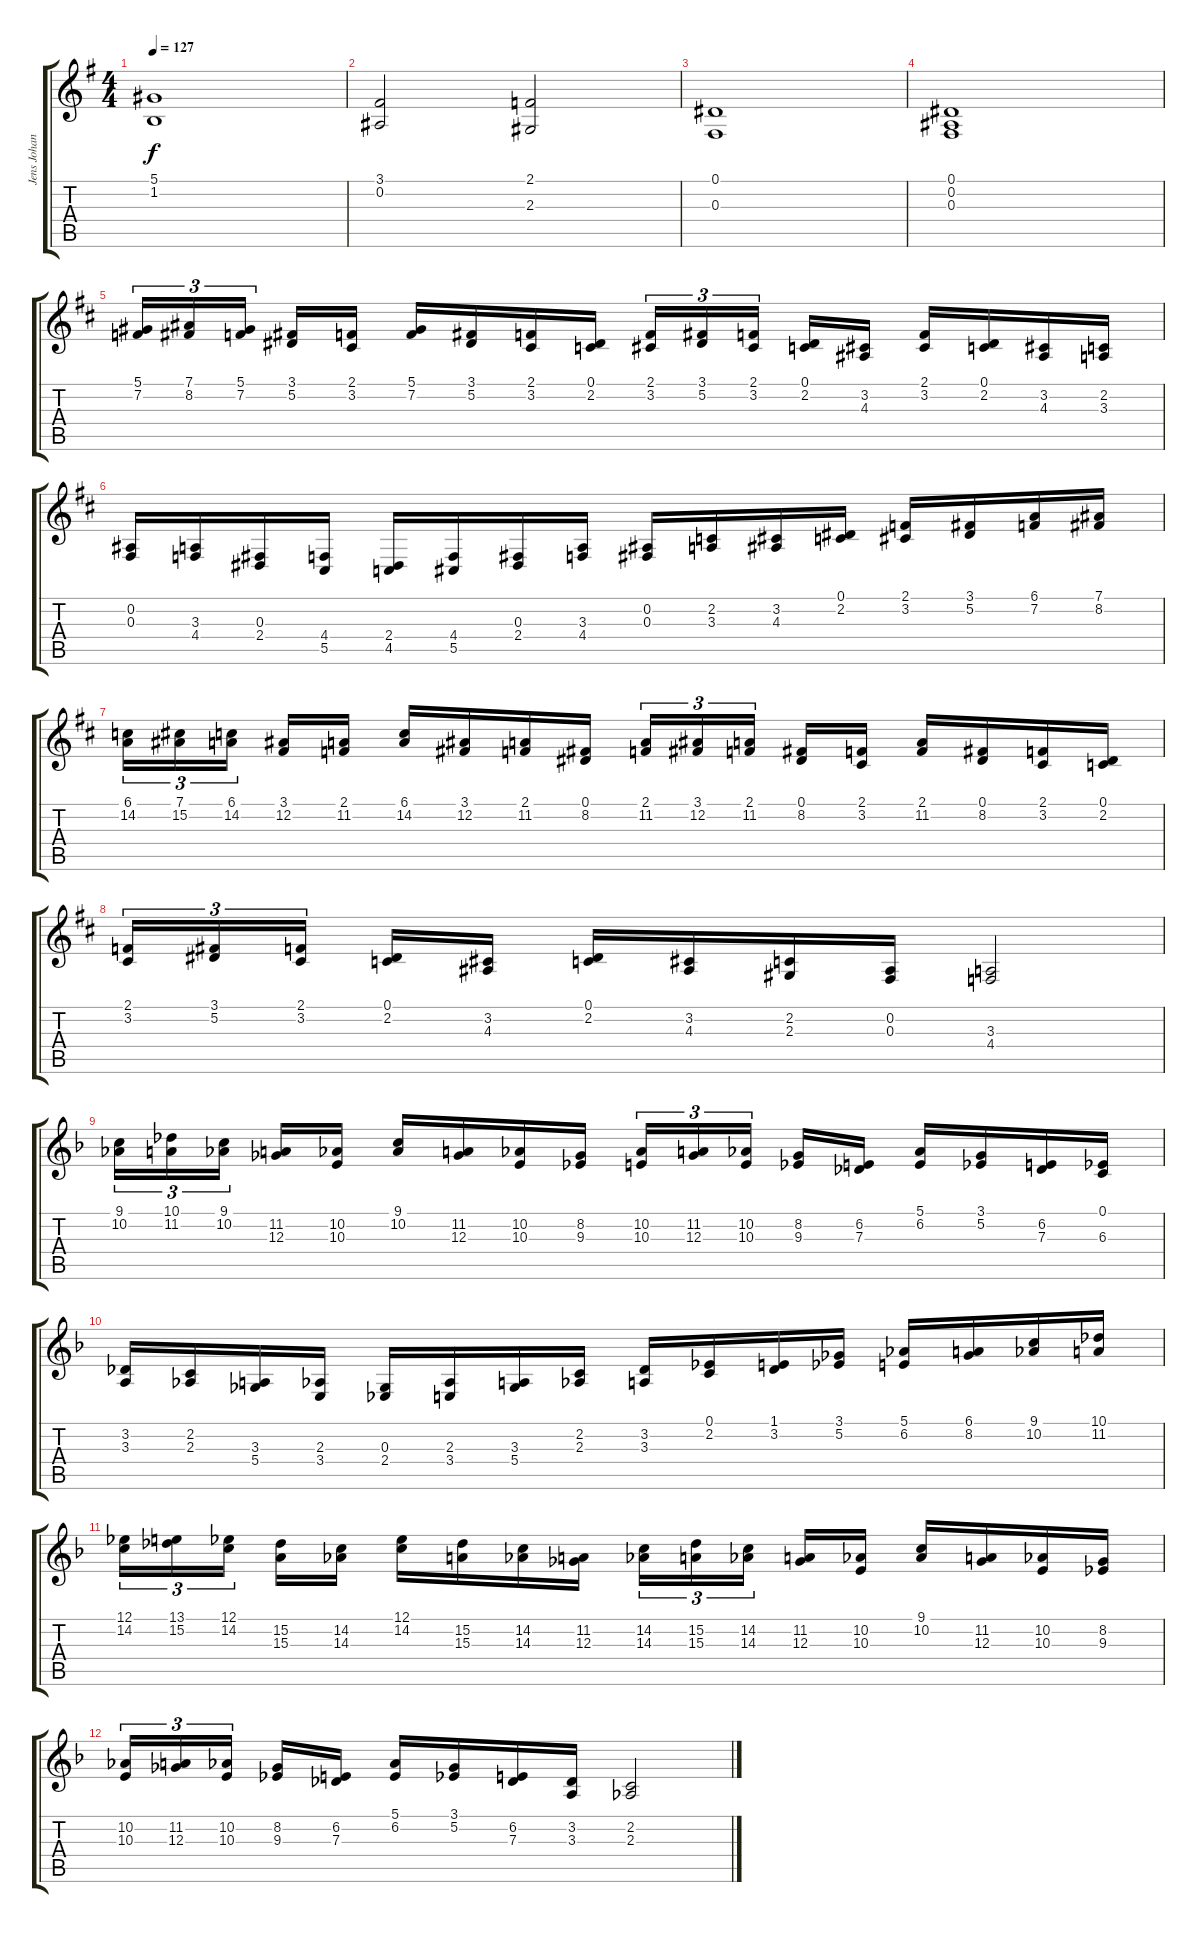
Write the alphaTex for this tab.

\track ("Jens Johansson I" "Jens Johan") {instrument choiraahs}
\staff {score tabs}
\tuning (Eb4 Bb3 Gb3 Db3 Ab2 Eb2) {hide}
\ts (4 4)
\tempo 127
\clef g2
\ks g
(5.1 1.2).1{dy f} |
(3.1 0.2).2 (2.1 2.3).2 |
(0.1 0.3).1 |
(0.1 0.2 0.3).1 |
\ks d
(5.1 7.2).16{tu (3 2) volume 16 instrument lead2sawtooth} (7.1 8.2).16{tu (3 2)} (5.1 7.2).16{tu (3 2) beam splitsecondary} (3.1 5.2).16 (2.1 3.2).16 (5.1 7.2).16 (3.1 5.2).16 (2.1 3.2).16 (0.1 2.2).16 (2.1 3.2).16{tu (3 2)} (3.1 5.2).16{tu (3 2)} (2.1 3.2).16{tu (3 2) beam splitsecondary} (0.1 2.2).16 (3.2 4.3).16 (2.1 3.2).16 (0.1 2.2).16 (3.2 4.3).16 (2.2 3.3).16 |
(0.2 0.3).16 (3.3 4.4).16 (0.3 2.4).16 (4.4 5.5).16 (2.4 4.5).16 (4.4 5.5).16 (0.3 2.4).16 (3.3 4.4).16 (0.2 0.3).16 (2.2 3.3).16 (3.2 4.3).16 (0.1 2.2).16 (2.1 3.2).16 (3.1 5.2).16 (6.1 7.2).16 (7.1 8.2).16 |
(6.1 14.2).16{tu (3 2)} (7.1 15.2).16{tu (3 2)} (6.1 14.2).16{tu (3 2) beam splitsecondary} (3.1 12.2).16 (2.1 11.2).16 (6.1 14.2).16 (3.1 12.2).16 (2.1 11.2).16 (0.1 8.2).16 (2.1 11.2).16{tu (3 2)} (3.1 12.2).16{tu (3 2)} (2.1 11.2).16{tu (3 2) beam splitsecondary} (0.1 8.2).16 (2.1 3.2).16 (2.1 11.2).16 (0.1 8.2).16 (2.1 3.2).16 (0.1 2.2).16 |
(2.1 3.2).16{tu (3 2)} (3.1 5.2).16{tu (3 2)} (2.1 3.2).16{tu (3 2) beam splitsecondary} (0.1 2.2).16 (3.2 4.3).16 (0.1 2.2).16 (3.2 4.3).16 (2.2 2.3).16 (0.2 0.3).16 (3.3 4.4).2 |
\ks f
(9.1 10.2).16{tu (3 2) volume 14 instrument lead2sawtooth} (10.1 11.2).16{tu (3 2)} (9.1 10.2).16{tu (3 2) beam splitsecondary} (11.2 12.3).16 (10.2 10.3).16 (9.1 10.2).16 (11.2 12.3).16 (10.2 10.3).16 (8.2 9.3).16 (10.2 10.3).16{tu (3 2)} (11.2 12.3).16{tu (3 2)} (10.2 10.3).16{tu (3 2) beam splitsecondary} (8.2 9.3).16 (6.2 7.3).16 (5.1 6.2).16 (3.1 5.2).16 (6.2 7.3).16 (0.1 6.3).16 |
(3.2 3.3).16 (2.2 2.3).16 (3.3 5.4).16 (2.3 3.4).16 (0.3 2.4).16 (2.3 3.4).16 (3.3 5.4).16 (2.2 2.3).16 (3.2 3.3).16 (0.1 2.2).16 (1.1 3.2).16 (3.1 5.2).16 (5.1 6.2).16 (6.1 8.2).16 (9.1 10.2).16 (10.1 11.2).16 |
(12.1 14.2).16{tu (3 2)} (13.1 15.2).16{tu (3 2)} (12.1 14.2).16{tu (3 2) beam splitsecondary} (15.2 15.3).16 (14.2 14.3).16 (12.1 14.2).16 (15.2 15.3).16 (14.2 14.3).16 (11.2 12.3).16 (14.2 14.3).16{tu (3 2)} (15.2 15.3).16{tu (3 2)} (14.2 14.3).16{tu (3 2) beam splitsecondary} (11.2 12.3).16 (10.2 10.3).16 (9.1 10.2).16 (11.2 12.3).16 (10.2 10.3).16 (8.2 9.3).16 |
(10.2 10.3).16{tu (3 2)} (11.2 12.3).16{tu (3 2)} (10.2 10.3).16{tu (3 2) beam splitsecondary} (8.2 9.3).16 (6.2 7.3).16 (5.1 6.2).16 (3.1 5.2).16 (6.2 7.3).16 (3.2 3.3).16 (2.2 2.3).2
